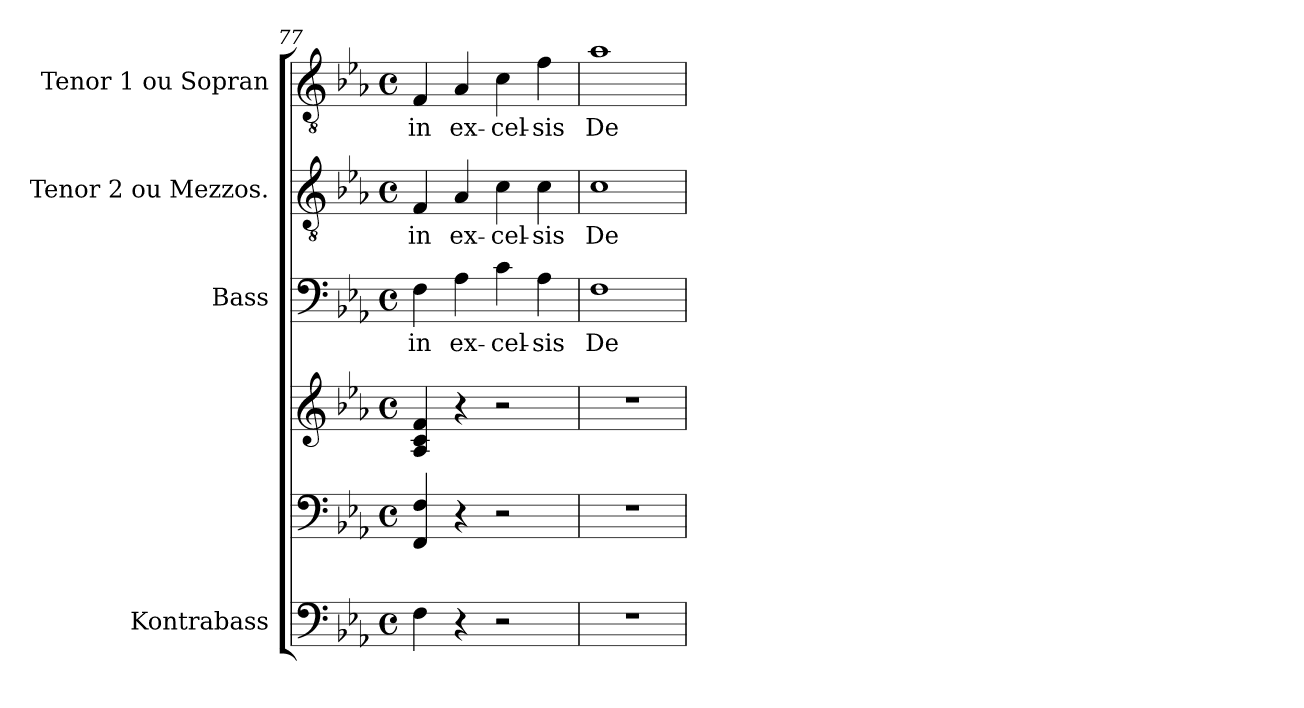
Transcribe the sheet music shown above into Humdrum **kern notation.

**kern	**kern	**kern	**kern	**text	**kern	**text	**kern	**text
*part5	*part4	*part4	*part3	*part3	*part2	*part2	*part1	*part1
*staff6	*staff5	*staff4	*staff3	*staff3	*staff2	*staff2	*staff1	*staff1
*I"Kontrabass	*	*	*I"Bass	*	*I"Tenor 2 ou Mezzos.	*	*I"Tenor 1 ou Sopran	*
*I'Kb.	*	*	*	*	*	*	*	*
*clefF4	*clefF4	*clefG2	*clefF4	*	*clefGv2	*	*clefGv2	*
*ITrd7c12	*	*	*	*	*	*	*	*
*k[b-e-a-]	*k[b-e-a-]	*k[b-e-a-]	*k[b-e-a-]	*	*k[b-e-a-]	*	*k[b-e-a-]	*
*E-:	*E-:	*E-:	*E-:	*	*E-:	*	*E-:	*
*M4/4	*M4/4	*M4/4	*M4/4	*	*M4/4	*	*M4/4	*
*met(c)	*met(c)	*met(c)	*met(c)	*	*met(c)	*	*met(c)	*
=77	=77	=77	=77	=77	=77	=77	=77	=77
!	!	!	!	!LO:LY:b	!	!LO:LY:b	!	!LO:LY:b
4FF\	4FF/ 4F/	4A-/ 4c/ 4f/	4F\	in	4F/	in	4F/	in
!	!	!	!	!LO:LY:b	!	!LO:LY:b	!	!LO:LY:b
4r	4r	4r	4A-\	ex-	4A-/	ex-	4A-/	ex-
!	!	!	!	!LO:LY:b	!	!LO:LY:b	!	!LO:LY:b
2r	2r	2r	4c\	-cel-	4c\	-cel-	4c\	-cel-
!	!	!	!	!LO:LY:b	!	!LO:LY:b	!	!LO:LY:b
.	.	.	4A-\	-sis	4c\	-sis	4f\	-sis
=78	=78	=78	=78	=78	=78	=78	=78	=78
!	!	!	!	!LO:LY:b	!	!LO:LY:b	!	!LO:LY:b
1r	1r	1r	1F	De-	1c	De-	1a-	De-
=	=	=	=	=	=	=	=	=
*-	*-	*-	*-	*-	*-	*-	*-	*-
